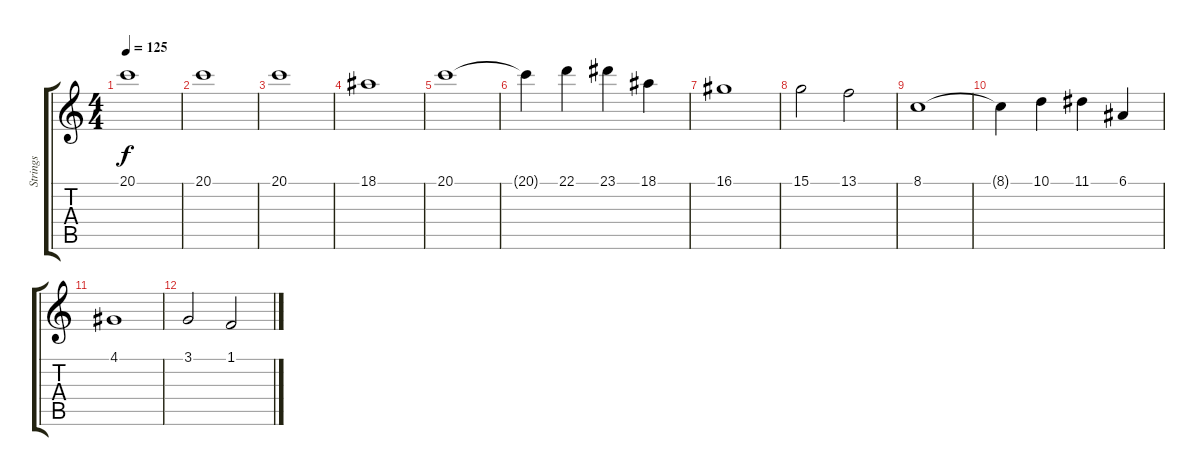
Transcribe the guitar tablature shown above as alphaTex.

\track ("Strings" "Strings") {instrument tremolostrings}
\staff {score tabs}
\tuning (E4 B3 G3 D3 A2 E2) {hide}
\ts (4 4)
\tempo 125
\clef g2
\ks c
20.1.1{dy f} |
20.1.1 |
20.1.1 |
18.1.1 |
20.1.1 |
20.1{t}.4 22.1.4 23.1.4 18.1.4 |
16.1.1 |
15.1.2 13.1.2 |
8.1.1 |
8.1{t}.4 10.1.4 11.1.4 6.1.4 |
4.1.1 |
3.1.2 1.1.2
